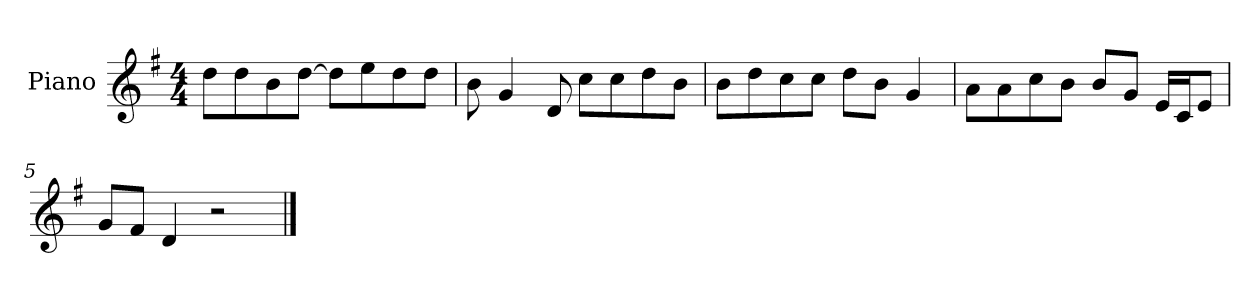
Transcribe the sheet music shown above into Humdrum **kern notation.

**kern
*part1
*staff1
*I"Piano
*I'P-no
*clefG2
*k[f#]
*M4/4
*MM90
=1
8dd\L
8dd\
8b\
[8dd\J
8dd\L]
8ee\
8dd\
8dd\J
=2
8b\
4g/
8d/
8cc\L
8cc\
8dd\
8b\J
=3
8b\L
8dd\
8cc\
8cc\J
8dd\L
8b\J
4g/
=4
8a\L
8a\
8cc\
8b\J
8b/L
8g/J
16e/LL
16c/J
8e/J
=5
8g/L
8f#/J
4d/
2r
==
*-
